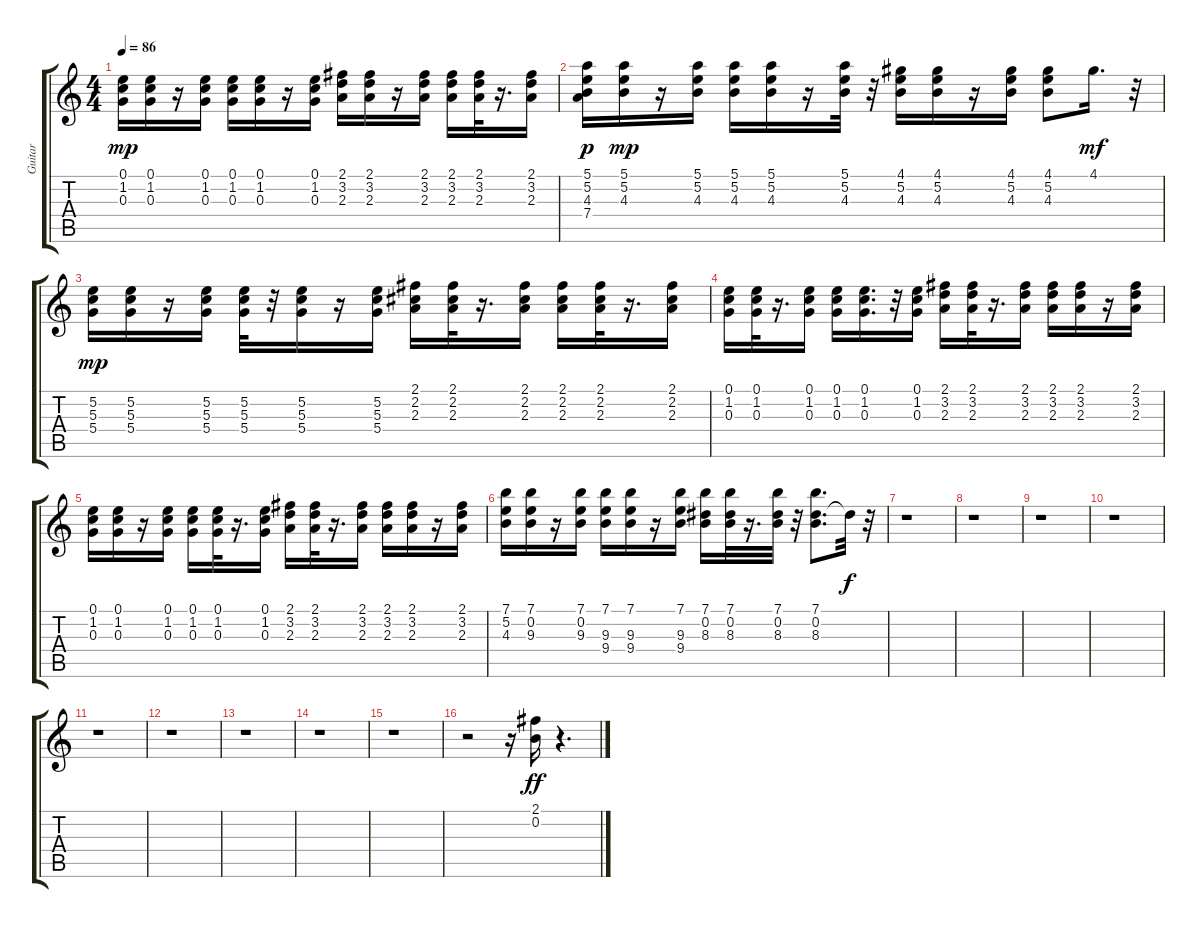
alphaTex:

\track ("Guitar" "Guitar") {instrument electricguitarjazz}
\staff {score tabs}
\tuning (E4 B3 G3 D3 A2 E2) {hide}
\ts (4 4)
\tempo 86
\clef g2
\ks c
(0.1 1.2 0.3).16{dy mp} (0.1 1.2 0.3).16 r.16 (0.1 1.2 0.3).16 (0.1 1.2 0.3).16 (0.1 1.2 0.3).16 r.16 (0.1 1.2 0.3).16 (2.1 3.2 2.3).16 (2.1 3.2 2.3).16 r.16 (2.1 3.2 2.3).16 (2.1 3.2 2.3).16 (2.1 3.2 2.3).32 r.16{d} (2.1 3.2 2.3).16 |
(5.1 5.2 4.3 7.4).16{dy p} (5.1 5.2 4.3).16{dy mp} r.16 (5.1 5.2 4.3).16 (5.1 5.2 4.3).16 (5.1 5.2 4.3).16 r.16 (5.1 5.2 4.3).32 r.32 (4.1 5.2 4.3).16 (4.1 5.2 4.3).16 r.16 (4.1 5.2 4.3).16 (4.1 5.2 4.3).8 4.1.16{d dy mf} r.32 |
(5.2 5.3 5.4).16{dy mp} (5.2 5.3 5.4).16 r.16 (5.2 5.3 5.4).16 (5.2 5.3 5.4).32 r.32 (5.2 5.3 5.4).16 r.16 (5.2 5.3 5.4).16 (2.1 2.2 2.3).16 (2.1 2.2 2.3).32 r.16{d} (2.1 2.2 2.3).16 (2.1 2.2 2.3).16 (2.1 2.2 2.3).32 r.16{d} (2.1 2.2 2.3).16 |
(0.1 1.2 0.3).16 (0.1 1.2 0.3).32 r.16{d} (0.1 1.2 0.3).16 (0.1 1.2 0.3).16 (0.1 1.2 0.3).16{d} r.32 (0.1 1.2 0.3).16 (2.1 3.2 2.3).16 (2.1 3.2 2.3).32 r.16{d} (2.1 3.2 2.3).16 (2.1 3.2 2.3).16 (2.1 3.2 2.3).16 r.16 (2.1 3.2 2.3).16 |
(0.1 1.2 0.3).16 (0.1 1.2 0.3).16 r.16 (0.1 1.2 0.3).16 (0.1 1.2 0.3).16 (0.1 1.2 0.3).32 r.16{d} (0.1 1.2 0.3).16 (2.1 3.2 2.3).16 (2.1 3.2 2.3).32 r.16{d} (2.1 3.2 2.3).16 (2.1 3.2 2.3).16 (2.1 3.2 2.3).16 r.16 (2.1 3.2 2.3).16 |
(7.1 5.2 4.3).16 (7.1 0.2 9.3).16 r.16 (7.1 0.2 9.3).16 (7.1 9.3 9.4).16 (7.1 9.3 9.4).16 r.16 (7.1 9.3 9.4).16 (7.1 0.2 8.3).16 (7.1 0.2 8.3).32 r.16{d} (7.1 0.2 8.3).32 r.32 (7.1 0.2 8.3).8{d} 8.3{t}.32{dy f} r.32 |
r.1 |
r.1 |
r.1 |
r.1 |
r.1 |
r.1 |
r.1 |
r.1 |
r.1 |
r.2 r.16 (2.1 0.2).16{dy ff} r.4{d}
